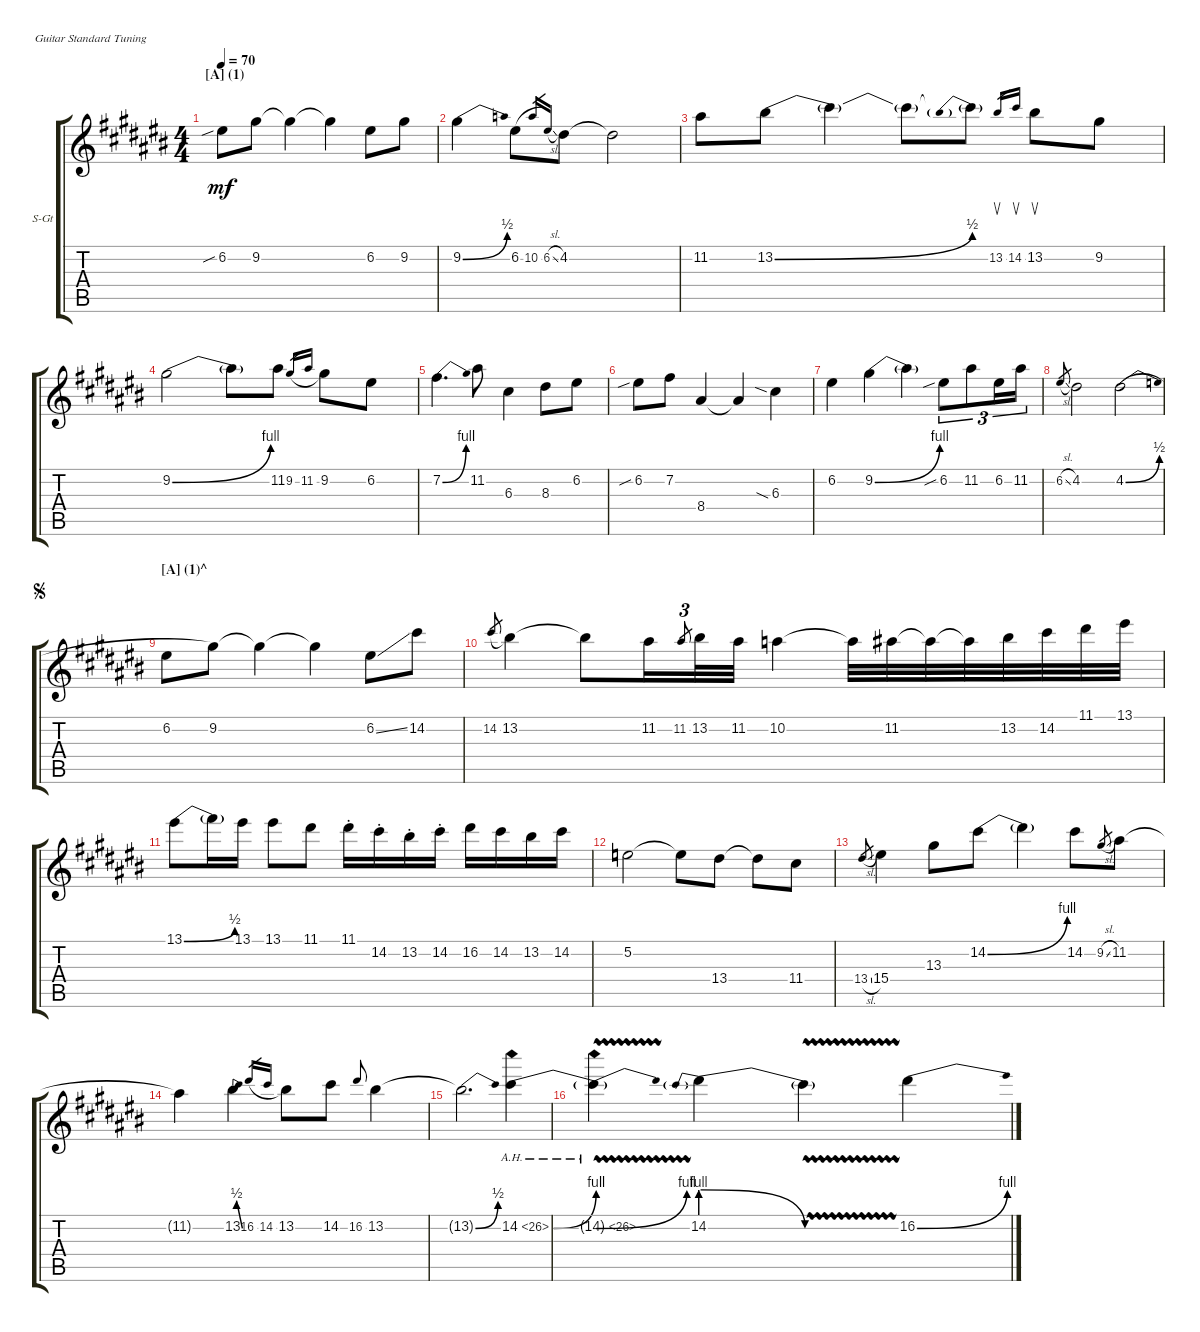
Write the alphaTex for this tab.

\defaultSystemsLayout 4
\bracketExtendMode groupsimilarinstruments
\firstSystemTrackNameOrientation horizontal
\otherSystemsTrackNameOrientation horizontal
\chordDiagramsInScore
\track ("Steel Guitar" "S-Gt") {instrument distortionguitar}
\staff {score tabs}
\tuning (E4 B3 G3 D3 A2 E2)
\ts (4 4)
\section ("A" "(1)")
\tempo 70
\clef g2
\ks c#
6.2{sib}.8{dy mf instrument distortionguitar} 9.2.8 9.2{t}.4 9.2{t}.4 6.2.8 9.2.8 |
9.2{be (bend 0 0 19.8 2)}.4 6.2.8{legatoorigin} 10.2.16{gr legatoorigin} 6.2{sl}.16{gr} 4.2.8 4.2{t}.2 |
11.2.8 13.2{be (bend 0 0 15 2)}.8 13.2{t}.4 13.2{t}.8 13.2{be (prebend 0 2 60 2) t}.8 13.2.16{su gr} 14.2.16{su gr} 13.2.8{su} 9.2.8 |
9.2{be (bend 0 0 10.2 4)}.2 9.2{t}.8 11.2.8 9.2.16{gr legatoorigin} 11.2.16{gr legatoorigin} 9.2.8 6.2.8 |
7.2{be (bend 0 0 15 4)}.4{d} 11.2.8 6.3.4 8.3.8 6.2.8 |
6.2{sib}.8 7.2.8 8.4.4 8.4{t}.4 6.3{sia}.4 |
6.2.4 9.2{be (bend 0 0 15 4)}.4 9.2{t}.4 6.2{sib}.8{tu (3 2)} 11.2.8{tu (3 2)} 6.2.16{tu (3 2)} 11.2.16{tu (3 2)} |
6.2{sl}.8{tu (3 2) gr} 4.2.2 4.2{be (bend 0 0 15 2)}.2{legatoorigin} |
\section ("A" "(1)^")
\jump segno
6.2.8{legatoorigin} 9.2.8 9.2{t}.4 9.2{t}.4 6.2{ss}.8 14.2.8 |
14.2.8{gr legatoorigin} 13.2.4 13.2{t}.8 11.2.16 11.2.8{tu (3 2) gr} 13.2.32 11.2.32 10.2.4 10.2{t}.32 11.2.32 11.2{t}.32 11.2{t}.32 13.2.32 14.2.32 11.1.32 13.1.32 |
13.1{be (bend 0 0 15 2)}.8 13.1{t}.16 13.1.16 13.1.8 11.1.8 11.1{st}.16 14.2{st}.16 13.2{st}.16 14.2{st}.16 16.2.16 14.2.16 13.2.16 14.2.16 |
5.2.2 5.2{t}.8 13.4.8 13.4{t}.8 11.4.8 |
13.4{sl}.8{gr} 15.4.4 13.3.8 14.2{be (bend 0 0 15 4)}.8 14.2{t}.4 14.2.8 9.2{sl}.8{gr} 11.2.8 |
11.2{t}.4 13.2{be (bend 0 0 15.6 2)}.4 16.2.16{gr legatoorigin} 14.2.16{gr legatoorigin} 13.2.8 14.2.8 16.2.8{gr onbeat} 13.2.4 |
13.2{be (bend 0 0 15.6 2) t}.2{d} 14.2{be (bend 0 0 50.4 4) ah 12}.4 |
14.2{be (bend 0 0 15 4) ah 12 vw t}.4 14.2{be (prebendrelease 0 4 29.4 0)}.4 14.2{vw t}.4 16.2{be (bend 0 0 39 4)}.4
